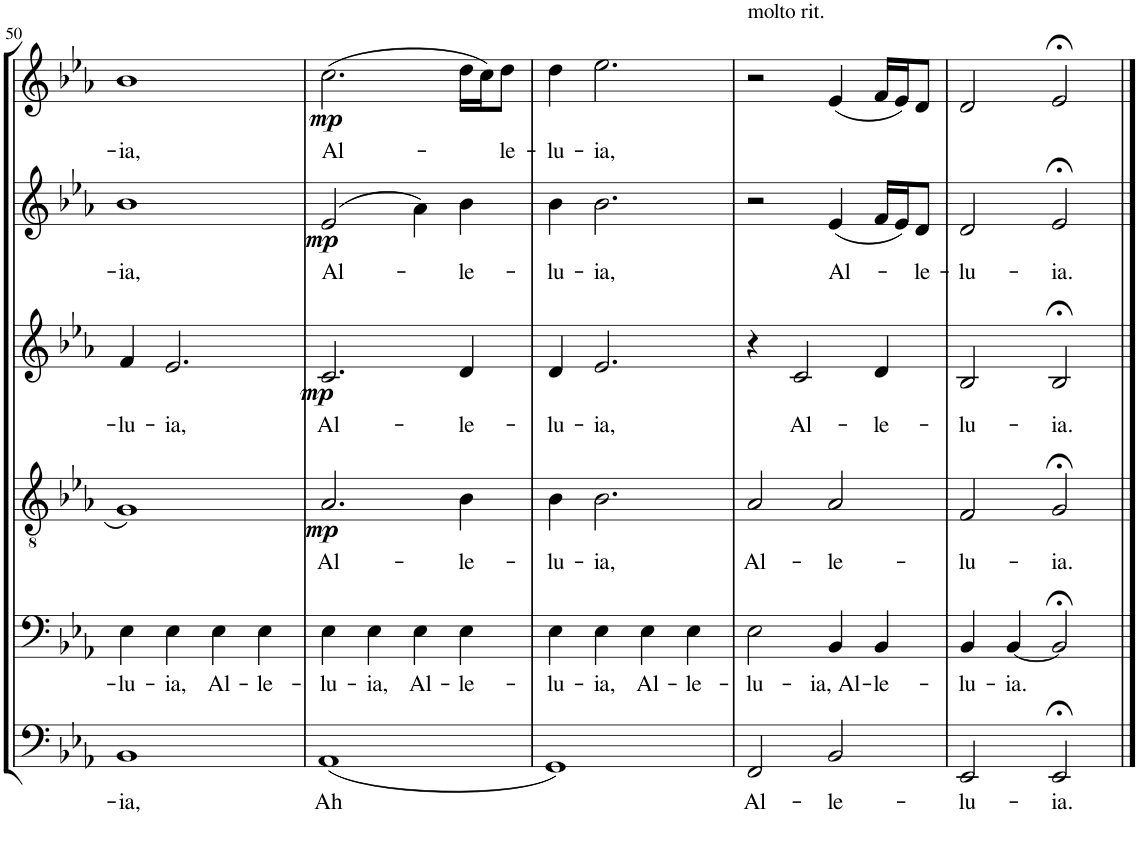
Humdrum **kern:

**kern	**text	**kern	**text	**kern	**text	**dynam	**kern	**text	**dynam	**kern	**text	**dynam	**kern	**text	**dynam
*part6	*part6	*part5	*part5	*part4	*part4	*part4	*part3	*part3	*part3	*part2	*part2	*part2	*part1	*part1	*part1
*staff6	*staff6	*staff5	*staff5	*staff4	*staff4	*staff4	*staff3	*staff3	*staff3	*staff2	*staff2	*staff2	*staff1	*staff1	*staff1
*I"Bassi II	*	*I"Bassi I	*	*I"Tenori	*	*	*I"Contralti	*	*	*I"Soprani II	*	*	*I"Soprani I	*	*
!!LO:PB:g=z
*clefF4	*	*clefF4	*	*clefGv2	*	*	*clefG2	*	*	*clefG2	*	*	*clefG2	*	*
*	*	*	*	*	*	*	*	*	*	*Trd1c2	*	*	*Trd1c2	*	*
*k[b-e-a-]	*	*k[b-e-a-]	*	*k[b-e-a-]	*	*	*k[b-e-a-]	*	*	*k[b-e-a-]	*	*	*k[b-e-a-]	*	*
*E-:	*	*E-:	*	*E-:	*	*	*E-:	*	*	*E-:	*	*	*E-:	*	*
*M4/4	*	*M4/4	*	*M4/4	*	*	*M4/4	*	*	*M4/4	*	*	*M4/4	*	*
=50	=50	=50	=50	=50	=50	=50	=50	=50	=50	=50	=50	=50	=50	=50	=50
!	!LO:LY:b	!	!LO:LY:b	!	!	!	!	!LO:LY:b	!	!	!LO:LY:b	!	!	!LO:LY:b	!
1BB-	-ia,	4E-\	-lu-	1G	.	.	4f/	-lu-	.	1b-	-ia,	.	1b-	-ia,	.
!	!	!	!LO:LY:b	!	!	!	!	!LO:LY:b	!	!	!	!	!	!	!
.	.	4E-\	-ia,	.	.	.	2.e-/	-ia,	.	.	.	.	.	.	.
!	!	!	!LO:LY:b	!	!	!	!	!	!	!	!	!	!	!	!
.	.	4E-\	Al-	.	.	.	.	.	.	.	.	.	.	.	.
!	!	!	!LO:LY:b	!	!	!	!	!	!	!	!	!	!	!	!
.	.	4E-\	-le-	.	.	.	.	.	.	.	.	.	.	.	.
=51	=51	=51	=51	=51	=51	=51	=51	=51	=51	=51	=51	=51	=51	=51	=51
!	!LO:LY:b	!	!LO:LY:b	!	!LO:LY:b	!LO:DY:b	!	!LO:LY:b	!LO:DY:b	!	!LO:LY:b	!LO:DY:b	!	!LO:LY:b	!LO:DY:b
(1AA-	Ah	4E-\	-lu-	2.A-/	Al-	mp	2.c/	Al-	mp	(2e-/	Al-	mp	(2.cc\	Al-	mp
!	!	!	!LO:LY:b	!	!	!	!	!	!	!	!	!	!	!	!
.	.	4E-\	-ia,	.	.	.	.	.	.	.	.	.	.	.	.
!	!	!	!LO:LY:b	!	!	!	!	!	!	!	!	!	!	!	!
.	.	4E-\	Al-	.	.	.	.	.	.	4a-\)	.	.	.	.	.
!	!	!	!LO:LY:b	!	!LO:LY:b	!	!	!LO:LY:b	!	!	!LO:LY:b	!	!	!	!
.	.	4E-\	-le-	4B-\	-le-	.	4d/	-le-	.	4b-\	-le-	.	16dd\LL	.	.
.	.	.	.	.	.	.	.	.	.	.	.	.	16cc\J)	.	.
!	!	!	!	!	!	!	!	!	!	!	!	!	!	!LO:LY:b	!
.	.	.	.	.	.	.	.	.	.	.	.	.	8dd\J	-le-	.
=52	=52	=52	=52	=52	=52	=52	=52	=52	=52	=52	=52	=52	=52	=52	=52
!	!	!	!LO:LY:b	!	!LO:LY:b	!	!	!LO:LY:b	!	!	!LO:LY:b	!	!	!LO:LY:b	!
1GG)	.	4E-\	-lu-	4B-\	-lu-	.	4d/	-lu-	.	4b-\	-lu-	.	4dd\	-lu-	.
!	!	!	!LO:LY:b	!	!LO:LY:b	!	!	!LO:LY:b	!	!	!LO:LY:b	!	!	!LO:LY:b	!
.	.	4E-\	-ia,	2.B-\	-ia,	.	2.e-/	-ia,	.	2.b-\	-ia,	.	2.ee-\	-ia,	.
!	!	!	!LO:LY:b	!	!	!	!	!	!	!	!	!	!	!	!
.	.	4E-\	Al-	.	.	.	.	.	.	.	.	.	.	.	.
!	!	!	!LO:LY:b	!	!	!	!	!	!	!	!	!	!	!	!
.	.	4E-\	-le-	.	.	.	.	.	.	.	.	.	.	.	.
=53	=53	=53	=53	=53	=53	=53	=53	=53	=53	=53	=53	=53	=53	=53	=53
!	!	!	!	!	!	!	!	!	!	!	!	!	!LO:TX:a:t=molto rit.	!	!
!	!LO:LY:b	!	!LO:LY:b	!	!LO:LY:b	!	!	!	!	!	!	!	!	!	!
2FF/	Al-	2E-\	-lu-	2A-/	Al-	.	4r	.	.	2r	.	.	2r	.	.
!	!	!	!	!	!	!	!	!LO:LY:b	!	!	!	!	!	!	!
.	.	.	.	.	.	.	2c/	Al-	.	.	.	.	.	.	.
!	!LO:LY:b	!	!LO:LY:b	!	!LO:LY:b	!	!	!	!	!	!LO:LY:b	!	!	!	!
2BB-/	-le-	4BB-/	-ia, Al-	2A-/	-le-	.	.	.	.	(4e-/	Al-	.	(4e-/	.	.
!	!	!	!LO:LY:b	!	!	!	!	!LO:LY:b	!	!	!	!	!	!	!
.	.	4BB-/	-le-	.	.	.	4d/	-le-	.	16f/LL	.	.	16f/LL	.	.
.	.	.	.	.	.	.	.	.	.	16e-/J)	.	.	16e-/J)	.	.
!	!	!	!	!	!	!	!	!	!	!	!LO:LY:b	!	!	!	!
.	.	.	.	.	.	.	.	.	.	8d/J	-le-	.	8d/J	.	.
=54	=54	=54	=54	=54	=54	=54	=54	=54	=54	=54	=54	=54	=54	=54	=54
!	!LO:LY:b	!	!LO:LY:b	!	!LO:LY:b	!	!	!LO:LY:b	!	!	!LO:LY:b	!	!	!	!
2EE-/	-lu-	4BB-/	-lu-	2F/	-lu-	.	2B-/	-lu-	.	2d/	-lu-	.	2d/	.	.
!	!	!	!LO:LY:b	!	!	!	!	!	!	!	!	!	!	!	!
.	.	[4BB-/	-ia.	.	.	.	.	.	.	.	.	.	.	.	.
!	!LO:LY:b	!	!	!	!LO:LY:b	!	!	!LO:LY:b	!	!	!LO:LY:b	!	!	!	!
2EE-;</	-ia.	2BB-;</]	.	2G;</	-ia.	.	2B-;</	-ia.	.	2e-;</	-ia.	.	2e-;</	.	.
==	==	==	==	==	==	==	==	==	==	==	==	==	==	==	==
*-	*-	*-	*-	*-	*-	*-	*-	*-	*-	*-	*-	*-	*-	*-	*-
